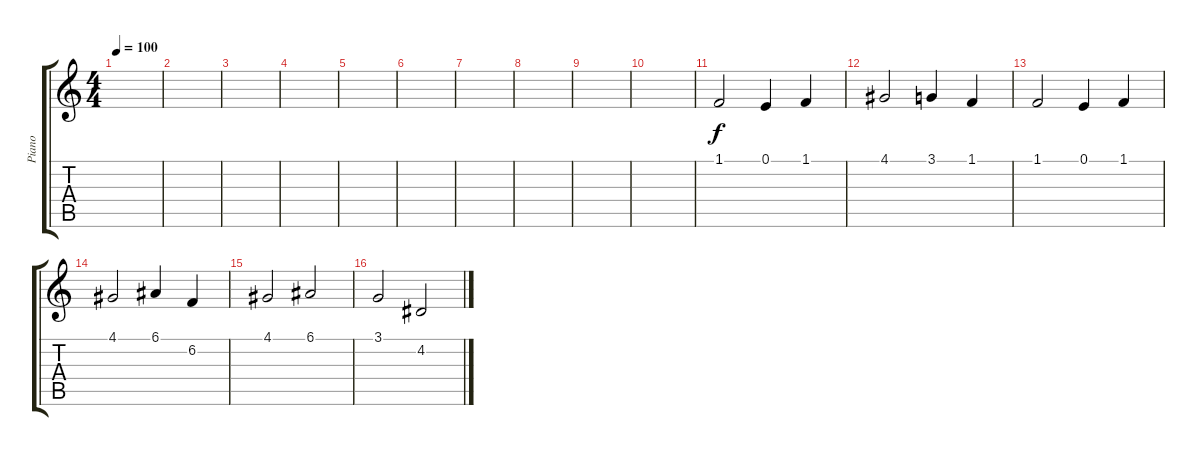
\track ("Piano" "Piano") {instrument acousticgrandpiano}
\staff {score tabs}
\tuning (E4 B3 G3 D3 A2 E2) {hide}
\ts (4 4)
\tempo 100
\clef g2
\ks c
|
|
|
|
|
|
|
|
|
|
1.1.2 0.1.4 1.1.4 |
4.1.2 3.1.4 1.1.4 |
1.1.2 0.1.4 1.1.4 |
4.1.2 6.1.4 6.2.4 |
4.1.2 6.1.2 |
3.1.2 4.2.2
